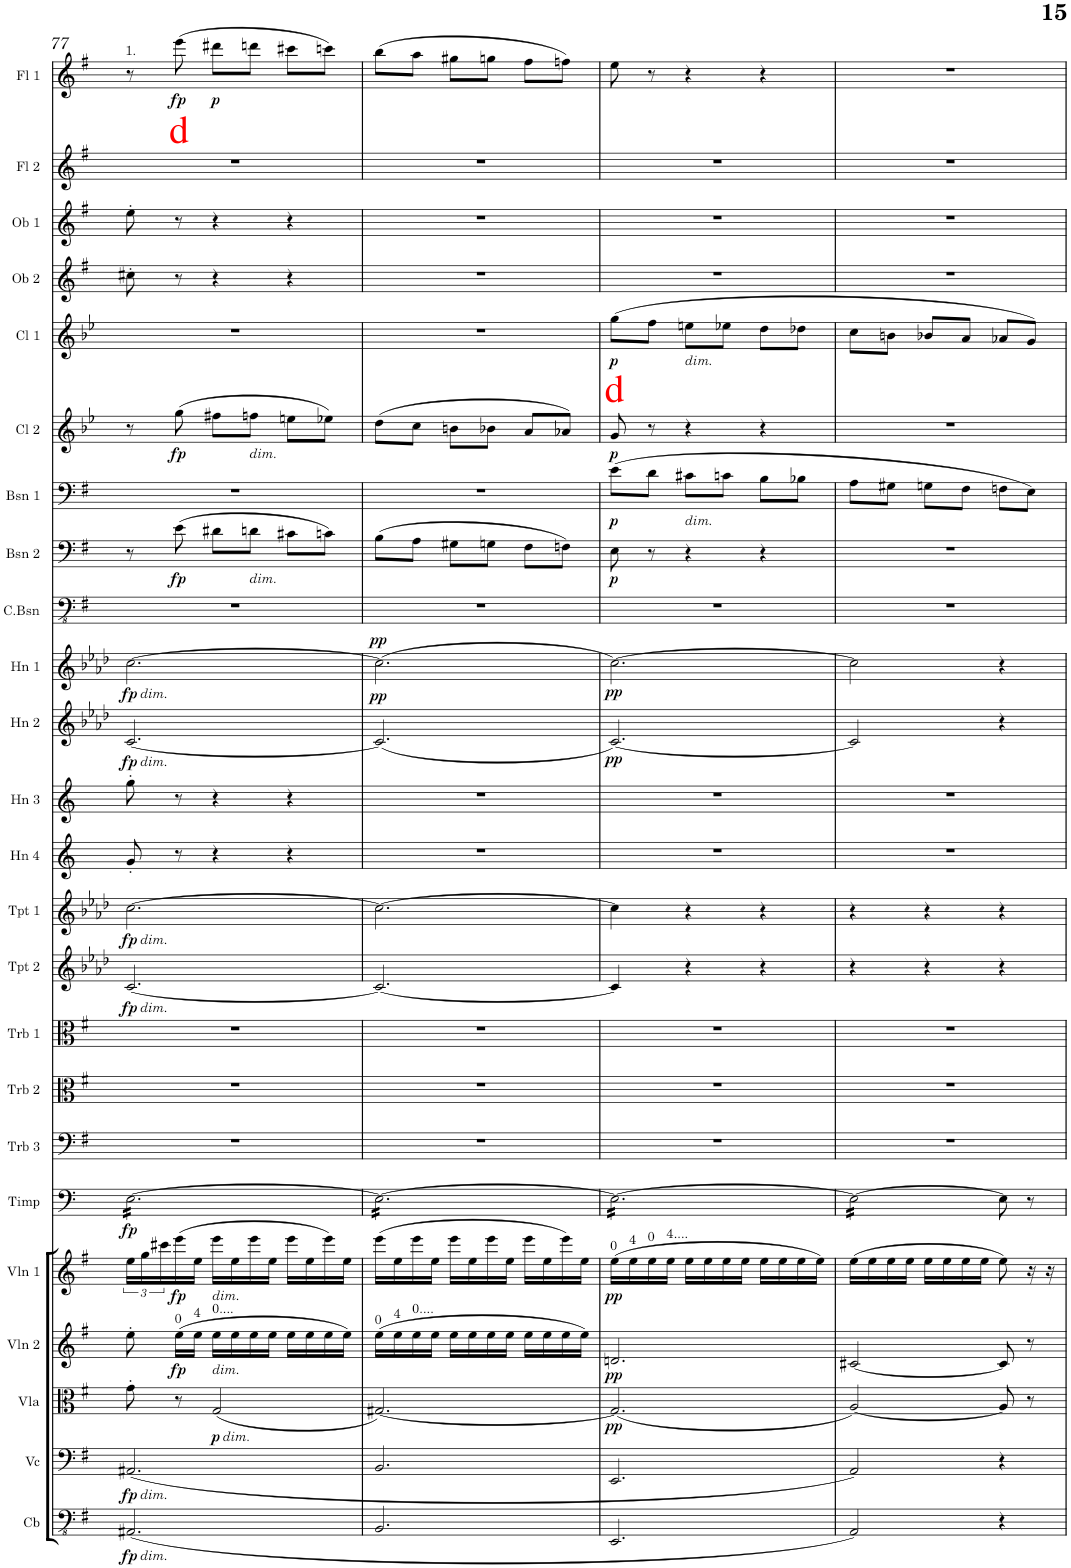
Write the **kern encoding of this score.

**kern	**dynam	**kern	**dynam	**kern	**dynam	**kern	**dynam	**kern	**dynam	**kern	**dynam	**kern	**kern	**kern	**kern	**dynam	**kern	**dynam	**kern	**kern	**kern	**dynam	**kern	**dynam	**kern	**kern	**dynam	**kern	**dynam	**kern	**dynam	**kern	**text	**dynam	**kern	**kern	**kern	**kern	**text	**dynam
*part24	*part24	*part23	*part23	*part22	*part22	*part21	*part21	*part20	*part20	*part19	*part19	*part18	*part17	*part16	*part15	*part15	*part14	*part14	*part13	*part12	*part11	*part11	*part10	*part10	*part9	*part8	*part8	*part7	*part7	*part6	*part6	*part5	*part5	*part5	*part4	*part3	*part2	*part1	*part1	*part1
*staff24	*staff24	*staff23	*staff23	*staff22	*staff22	*staff21	*staff21	*staff20	*staff20	*staff19	*staff19	*staff18	*staff17	*staff16	*staff15	*staff15	*staff14	*staff14	*staff13	*staff12	*staff11	*staff11	*staff10	*staff10	*staff9	*staff8	*staff8	*staff7	*staff7	*staff6	*staff6	*staff5	*staff5	*staff5	*staff4	*staff3	*staff2	*staff1	*staff1	*staff1
*I"Contrabass	*	*I"Violoncello	*	*I"Viola	*	*I"Violin 2	*	*I"Violin 1	*	*I"Timpani	*	*I"Trombone 3	*I"Trombone 2	*I"Trombone 1	*I"E Trumpet 2	*	*I"E Trumpet 1	*	*I"C Horn 4	*I"C Horn 3	*I"E Horn 2	*	*I"E Horn 1	*	*I"Contrabassoon	*I"Bassoon 2	*	*I"Bassoon 1	*	*I"A Clarinet 2	*	*I"A Clarinet 1	*	*	*I"Oboe 2	*I"Oboe 1	*I"Flute 2	*I"Flute 1	*	*
*I'Cb	*	*I'Vc	*	*I'Vla	*	*I'Vln 2	*	*I'Vln 1	*	*I'Timp	*	*I'Trb 3	*I'Trb 2	*I'Trb 1	*I'Tpt 2	*	*I'Tpt 1	*	*I'Hn 4	*I'Hn 3	*I'Hn 2	*	*I'Hn 1	*	*I'C.Bsn	*I'Bsn 2	*	*I'Bsn 1	*	*I'Cl 2	*	*I'Cl 1	*	*	*I'Ob 2	*I'Ob 1	*I'Fl 2	*I'Fl 1	*	*
!!LO:PB:g=z
*clefFv4	*	*clefF4	*	*clefC3	*	*clefG2	*	*clefG2	*	*clefF4	*	*clefF4	*clefC3	*clefC3	*clefG2	*	*clefG2	*	*clefG2	*clefG2	*clefG2	*	*clefG2	*	*clefFv4	*clefF4	*	*clefF4	*	*clefG2	*	*clefG2	*	*	*clefG2	*clefG2	*clefG2	*clefG2	*	*
*	*	*	*	*	*	*	*	*	*	*	*	*	*	*	*Trd-2c-4	*	*Trd-2c-4	*	*Trd7c12	*Trd7c12	*Trd5c8	*	*Trd5c8	*	*	*	*	*	*	*Trd2c3	*	*Trd2c3	*	*	*	*	*	*	*	*
*k[f#]	*	*k[f#]	*	*k[f#]	*	*k[f#]	*	*k[f#]	*	*k[]	*	*k[f#]	*k[f#]	*k[f#]	*k[b-e-a-d-]	*	*k[b-e-a-d-]	*	*k[]	*k[]	*k[b-e-a-d-]	*	*k[b-e-a-d-]	*	*k[f#]	*k[f#]	*	*k[f#]	*	*k[b-e-]	*	*k[b-e-]	*	*	*k[f#]	*k[f#]	*k[f#]	*k[f#]	*	*
*M3/4	*	*M3/4	*	*M3/4	*	*M3/4	*	*M3/4	*	*M3/4	*	*M3/4	*M3/4	*M3/4	*M3/4	*	*M3/4	*	*M3/4	*M3/4	*M3/4	*	*M3/4	*	*M3/4	*M3/4	*	*M3/4	*	*M3/4	*	*M3/4	*	*	*M3/4	*M3/4	*M3/4	*M3/4	*	*
=77	=77	=77	=77	=77	=77	=77	=77	=77	=77	=77	=77	=77	=77	=77	=77	=77	=77	=77	=77	=77	=77	=77	=77	=77	=77	=77	=77	=77	=77	=77	=77	=77	=77	=77	=77	=77	=77	=77	=77	=77
!	!	!	!	!	!	!	!	!	!	!	!	!	!	!	!	!	!	!	!	!	!	!	!	!	!	!	!	!	!	!	!	!	!	!	!	!	!	!LO:TX:a:t=1.	!	!
!	!	!	!	!	!	!	!	!	!	!	!	!	!	!	!	!	!	!	!	!	!	!	!LO:TX:b:i:t=dim.	!	!	!	!	!	!	!	!	!	!	!	!	!	!	!	!	!
!	!	!	!	!	!	!	!	!	!	!	!	!	!	!	!	!	!	!	!	!	!LO:TX:b:i:t=dim.	!	!	!	!	!	!	!	!	!	!	!	!	!	!	!	!	!	!	!
!	!	!	!	!	!	!	!	!	!	!	!	!	!	!	!	!	!LO:TX:b:i:t=dim.	!	!	!	!	!	!	!	!	!	!	!	!	!	!	!	!	!	!	!	!	!	!	!
!	!	!	!	!	!	!	!	!	!	!	!	!	!	!	!LO:TX:b:i:t=dim.	!	!	!	!	!	!	!	!	!	!	!	!	!	!	!	!	!	!	!	!	!	!	!	!	!
!	!	!LO:TX:b:i:t=dim.	!	!	!	!	!	!	!	!	!	!	!	!	!	!	!	!	!	!	!	!	!	!	!	!	!	!	!	!	!	!	!	!	!	!	!	!	!	!
!LO:TX:b:i:t=dim.	!	!	!	!	!	!	!	!	!	!	!	!	!	!	!	!	!	!	!	!	!	!	!	!	!	!	!	!	!	!	!	!	!	!	!	!	!	!	!	!
!	!LO:DY:b	!	!LO:DY:b	!	!	!	!	!	!	!	!LO:DY:b	!	!	!	!	!LO:DY:b	!	!LO:DY:b	!	!	!	!LO:DY:b	!	!LO:DY:b	!	!	!	!	!	!	!	!	!	!	!	!	!	!	!	!
*	*	*	*	*	*	*	*	*	*	*tremolo	*	*	*	*	*	*	*	*	*	*	*	*	*	*	*	*	*	*	*	*	*	*	*	*	*	*	*	*	*	*
(2.AAA#X/	fp	(2.AA#X/	fp	8g'\	.	8ee'\	.	24ee\LL	.	[16E\LL	fp	2.r	2.r	2.r	[2.c/	fp	[2.cc\	fp	8g'/	8gg'\	[2.c/	fp	[2.cc\	fp	2.r	8r	.	2.r	.	8r	.	2.r	.	.	8cc#X'\	8ee'\	2.r	8r	.	.
.	.	.	.	.	.	.	.	24gg\	.	.	.	.	.	.	.	.	.	.	.	.	.	.	.	.	.	.	.	.	.	.	.	.	.	.	.	.	.	.	.	.
.	.	.	.	.	.	.	.	.	.	16E\	.	.	.	.	.	.	.	.	.	.	.	.	.	.	.	.	.	.	.	.	.	.	.	.	.	.	.	.	.	.
.	.	.	.	.	.	.	.	24ccc#X\	.	.	.	.	.	.	.	.	.	.	.	.	.	.	.	.	.	.	.	.	.	.	.	.	.	.	.	.	.	.	.	.
!	!	!	!	!	!	!LO:TX:a:t=0	!	!	!	!	!	!	!	!	!	!	!	!	!	!	!	!	!	!	!	!	!	!	!	!	!	!	!	!	!	!	!	!	!	!
!	!	!	!	!	!	!	!LO:DY:b	!	!LO:DY:b	!	!	!	!	!	!	!	!	!	!	!	!	!	!	!	!	!	!LO:DY:b	!	!	!	!LO:DY:b	!	!	!	!	!	!	!	!LO:LY:b:color=#FF0000	!LO:DY:b
.	.	.	.	8r	.	(16ee\LL	fp	(16eee\	fp	16E\	.	.	.	.	.	.	.	.	8r	8r	.	.	.	.	.	(8e\	fp	.	.	(8gg\	fp	.	.	.	8r	8r	.	(8eee\	d	fp
!	!	!	!	!	!	!LO:TX:a:t=4	!	!	!	!	!	!	!	!	!	!	!	!	!	!	!	!	!	!	!	!	!	!	!	!	!	!	!	!	!	!	!	!	!	!
.	.	.	.	.	.	16ee\JJ	.	16ee\JJ	.	16E\	.	.	.	.	.	.	.	.	.	.	.	.	.	.	.	.	.	.	.	.	.	.	.	.	.	.	.	.	.	.
!	!	!	!	!	!	!	!	!LO:TX:b:i:t=dim.	!	!	!	!	!	!	!	!	!	!	!	!	!	!	!	!	!	!	!	!	!	!	!	!	!	!	!	!	!	!	!	!
!	!	!	!	!	!	!LO:TX:a:t=0....	!	!	!	!	!	!	!	!	!	!	!	!	!	!	!	!	!	!	!	!	!	!	!	!	!	!	!	!	!	!	!	!	!	!
!	!	!	!	!	!	!LO:TX:b:i:t=dim.	!	!	!	!	!	!	!	!	!	!	!	!	!	!	!	!	!	!	!	!	!	!	!	!	!	!	!	!	!	!	!	!	!	!
!	!	!	!	!LO:TX:b:i:t=dim.	!	!	!	!	!	!	!	!	!	!	!	!	!	!	!	!	!	!	!	!	!	!	!	!	!	!	!	!	!	!	!	!	!	!	!	!
!	!	!	!	!	!LO:DY:b	!	!	!	!	!	!	!	!	!	!	!	!	!	!	!	!	!	!	!	!	!	!	!	!	!	!	!	!	!	!	!	!	!	!	!LO:DY:b
.	.	.	.	(2G/	p	16ee\LL	.	16eee\LL	.	16E\	.	.	.	.	.	.	.	.	4r	4r	.	.	.	.	.	8d#X\L	.	.	.	8ff#X\L	.	.	.	.	4r	4r	.	8ddd#X\L	.	p
.	.	.	.	.	.	16ee\	.	16ee\	.	16E\	.	.	.	.	.	.	.	.	.	.	.	.	.	.	.	.	.	.	.	.	.	.	.	.	.	.	.	.	.	.
!	!	!	!	!	!	!	!	!	!	!	!	!	!	!	!	!	!	!	!	!	!	!	!	!	!	!	!	!	!	!LO:TX:b:i:t=dim.	!	!	!	!	!	!	!	!	!	!
!	!	!	!	!	!	!	!	!	!	!	!	!	!	!	!	!	!	!	!	!	!	!	!	!	!	!LO:TX:b:i:t=dim.	!	!	!	!	!	!	!	!	!	!	!	!	!	!
.	.	.	.	.	.	16ee\	.	16eee\	.	16E\	.	.	.	.	.	.	.	.	.	.	.	.	.	.	.	8dn\J	.	.	.	8ffn\J	.	.	.	.	.	.	.	8dddn\J	.	.
.	.	.	.	.	.	16ee\JJ	.	16ee\JJ	.	16E\	.	.	.	.	.	.	.	.	.	.	.	.	.	.	.	.	.	.	.	.	.	.	.	.	.	.	.	.	.	.
.	.	.	.	.	.	16ee\LL	.	16eee\LL	.	16E\	.	.	.	.	.	.	.	.	4r	4r	.	.	.	.	.	8c#X\L	.	.	.	8een\L	.	.	.	.	4r	4r	.	8ccc#X\L	.	.
.	.	.	.	.	.	16ee\	.	16ee\	.	16E\	.	.	.	.	.	.	.	.	.	.	.	.	.	.	.	.	.	.	.	.	.	.	.	.	.	.	.	.	.	.
.	.	.	.	.	.	16ee\	.	16eee\)	.	16E\	.	.	.	.	.	.	.	.	.	.	.	.	.	.	.	8cn\J)	.	.	.	8ee-X\J)	.	.	.	.	.	.	.	8cccn\J)	.	.
.	.	.	.	.	.	16ee\JJ)	.	16ee\JJ	.	16E\JJ	.	.	.	.	.	.	.	.	.	.	.	.	.	.	.	.	.	.	.	.	.	.	.	.	.	.	.	.	.	.
=78	=78	=78	=78	=78	=78	=78	=78	=78	=78	=78	=78	=78	=78	=78	=78	=78	=78	=78	=78	=78	=78	=78	=78	=78	=78	=78	=78	=78	=78	=78	=78	=78	=78	=78	=78	=78	=78	=78	=78	=78
!	!	!	!	!	!	!LO:TX:a:t=0	!	!	!	!	!	!	!	!	!	!	!	!	!	!	!	!	!	!	!	!	!	!	!	!	!	!	!	!	!	!	!	!	!	!
!	!	!	!	!	!	!	!	!	!	!	!	!	!	!	!	!	!	!	!	!	!	!LO:DY:a	!	!LO:DY:a	!	!	!	!	!	!	!	!	!	!	!	!	!	!	!	!
2.BBB/	.	2.BB/	.	[2.G#X/)	.	(16ee\LL	.	(16eee\LL	.	16E\LL	.	2.r	2.r	2.r	2.c/_	.	2.cc\_	.	2.r	2.r	(2.c/]	pp	(2.cc\]	pp	2.r	(8B\L	.	2.r	.	(8dd\L	.	2.r	.	.	2.r	2.r	2.r	(8bb\L	.	.
!	!	!	!	!	!	!LO:TX:a:t=4	!	!	!	!	!	!	!	!	!	!	!	!	!	!	!	!	!	!	!	!	!	!	!	!	!	!	!	!	!	!	!	!	!	!
.	.	.	.	.	.	16ee\	.	16ee\	.	16E\	.	.	.	.	.	.	.	.	.	.	.	.	.	.	.	.	.	.	.	.	.	.	.	.	.	.	.	.	.	.
!	!	!	!	!	!	!LO:TX:a:t=0....	!	!	!	!	!	!	!	!	!	!	!	!	!	!	!	!	!	!	!	!	!	!	!	!	!	!	!	!	!	!	!	!	!	!
.	.	.	.	.	.	16ee\	.	16eee\	.	16E\	.	.	.	.	.	.	.	.	.	.	.	.	.	.	.	8A\J	.	.	.	8cc\J	.	.	.	.	.	.	.	8aa\J	.	.
.	.	.	.	.	.	16ee\JJ	.	16ee\JJ	.	16E\	.	.	.	.	.	.	.	.	.	.	.	.	.	.	.	.	.	.	.	.	.	.	.	.	.	.	.	.	.	.
.	.	.	.	.	.	16ee\LL	.	16eee\LL	.	16E\	.	.	.	.	.	.	.	.	.	.	.	.	.	.	.	8G#X\L	.	.	.	8bn\L	.	.	.	.	.	.	.	8gg#X\L	.	.
.	.	.	.	.	.	16ee\	.	16ee\	.	16E\	.	.	.	.	.	.	.	.	.	.	.	.	.	.	.	.	.	.	.	.	.	.	.	.	.	.	.	.	.	.
.	.	.	.	.	.	16ee\	.	16eee\	.	16E\	.	.	.	.	.	.	.	.	.	.	.	.	.	.	.	8Gn\J	.	.	.	8b-X\J	.	.	.	.	.	.	.	8ggn\J	.	.
.	.	.	.	.	.	16ee\JJ	.	16ee\JJ	.	16E\	.	.	.	.	.	.	.	.	.	.	.	.	.	.	.	.	.	.	.	.	.	.	.	.	.	.	.	.	.	.
.	.	.	.	.	.	16ee\LL	.	16eee\LL	.	16E\	.	.	.	.	.	.	.	.	.	.	.	.	.	.	.	8F#\L	.	.	.	8a/L	.	.	.	.	.	.	.	8ff#\L	.	.
.	.	.	.	.	.	16ee\	.	16ee\	.	16E\	.	.	.	.	.	.	.	.	.	.	.	.	.	.	.	.	.	.	.	.	.	.	.	.	.	.	.	.	.	.
.	.	.	.	.	.	16ee\	.	16eee\)	.	16E\	.	.	.	.	.	.	.	.	.	.	.	.	.	.	.	8Fn\J)	.	.	.	8a-X/J)	.	.	.	.	.	.	.	8ffn\J)	.	.
.	.	.	.	.	.	16ee\JJ)	.	16ee\JJ	.	16E\JJ	.	.	.	.	.	.	.	.	.	.	.	.	.	.	.	.	.	.	.	.	.	.	.	.	.	.	.	.	.	.
=79	=79	=79	=79	=79	=79	=79	=79	=79	=79	=79	=79	=79	=79	=79	=79	=79	=79	=79	=79	=79	=79	=79	=79	=79	=79	=79	=79	=79	=79	=79	=79	=79	=79	=79	=79	=79	=79	=79	=79	=79
!	!	!	!	!	!	!	!	!LO:TX:a:t=0	!	!	!	!	!	!	!	!	!	!	!	!	!	!	!	!	!	!	!	!	!	!	!	!	!	!	!	!	!	!	!	!
!	!	!	!	!	!LO:DY:b	!	!LO:DY:b	!	!LO:DY:b	!	!	!	!	!	!	!	!	!	!	!	!	!LO:DY:b	!	!LO:DY:b	!	!	!LO:DY:b	!	!LO:DY:b	!	!LO:DY:b	!	!LO:LY:b:color=#FF0000	!LO:DY:b	!	!	!	!	!	!
2.EEE/	.	2.EE/	.	(2.G#/]	pp	2.dn/	pp	(16ee\LL	pp	16E\LL	.	2.r	2.r	2.r	4c/]	.	4cc\]	.	2.r	2.r	[2.c/)	pp	[2.cc\)	pp	2.r	8E\	p	(8e\L	p	8g/	p	(8gg\L	d	p	2.r	2.r	2.r	8ee\	.	.
!	!	!	!	!	!	!	!	!LO:TX:a:t=4	!	!	!	!	!	!	!	!	!	!	!	!	!	!	!	!	!	!	!	!	!	!	!	!	!	!	!	!	!	!	!	!
.	.	.	.	.	.	.	.	16ee\	.	16E\	.	.	.	.	.	.	.	.	.	.	.	.	.	.	.	.	.	.	.	.	.	.	.	.	.	.	.	.	.	.
!	!	!	!	!	!	!	!	!LO:TX:a:t=0	!	!	!	!	!	!	!	!	!	!	!	!	!	!	!	!	!	!	!	!	!	!	!	!	!	!	!	!	!	!	!	!
.	.	.	.	.	.	.	.	16ee\	.	16E\	.	.	.	.	.	.	.	.	.	.	.	.	.	.	.	8r	.	8d\J	.	8r	.	8ff\J	.	.	.	.	.	8r	.	.
!	!	!	!	!	!	!	!	!LO:TX:a:t=4....	!	!	!	!	!	!	!	!	!	!	!	!	!	!	!	!	!	!	!	!	!	!	!	!	!	!	!	!	!	!	!	!
.	.	.	.	.	.	.	.	16ee\JJ	.	16E\	.	.	.	.	.	.	.	.	.	.	.	.	.	.	.	.	.	.	.	.	.	.	.	.	.	.	.	.	.	.
!	!	!	!	!	!	!	!	!	!	!	!	!	!	!	!	!	!	!	!	!	!	!	!	!	!	!	!	!	!	!	!	!LO:TX:b:i:t=dim.	!	!	!	!	!	!	!	!
!	!	!	!	!	!	!	!	!	!	!	!	!	!	!	!	!	!	!	!	!	!	!	!	!	!	!	!	!LO:TX:b:i:t=dim.	!	!	!	!	!	!	!	!	!	!	!	!
.	.	.	.	.	.	.	.	16ee\LL	.	16E\	.	.	.	.	4r	.	4r	.	.	.	.	.	.	.	.	4r	.	8c#X\L	.	4r	.	8een\L	.	.	.	.	.	4r	.	.
.	.	.	.	.	.	.	.	16ee\	.	16E\	.	.	.	.	.	.	.	.	.	.	.	.	.	.	.	.	.	.	.	.	.	.	.	.	.	.	.	.	.	.
.	.	.	.	.	.	.	.	16ee\	.	16E\	.	.	.	.	.	.	.	.	.	.	.	.	.	.	.	.	.	8cn\J	.	.	.	8ee-X\J	.	.	.	.	.	.	.	.
.	.	.	.	.	.	.	.	16ee\JJ	.	16E\	.	.	.	.	.	.	.	.	.	.	.	.	.	.	.	.	.	.	.	.	.	.	.	.	.	.	.	.	.	.
.	.	.	.	.	.	.	.	16ee\LL	.	16E\	.	.	.	.	4r	.	4r	.	.	.	.	.	.	.	.	4r	.	8B\L	.	4r	.	8dd\L	.	.	.	.	.	4r	.	.
.	.	.	.	.	.	.	.	16ee\	.	16E\	.	.	.	.	.	.	.	.	.	.	.	.	.	.	.	.	.	.	.	.	.	.	.	.	.	.	.	.	.	.
.	.	.	.	.	.	.	.	16ee\	.	16E\	.	.	.	.	.	.	.	.	.	.	.	.	.	.	.	.	.	8B-X\J	.	.	.	8dd-X\J	.	.	.	.	.	.	.	.
.	.	.	.	.	.	.	.	16ee\JJ)	.	16E\JJ	.	.	.	.	.	.	.	.	.	.	.	.	.	.	.	.	.	.	.	.	.	.	.	.	.	.	.	.	.	.
=80	=80	=80	=80	=80	=80	=80	=80	=80	=80	=80	=80	=80	=80	=80	=80	=80	=80	=80	=80	=80	=80	=80	=80	=80	=80	=80	=80	=80	=80	=80	=80	=80	=80	=80	=80	=80	=80	=80	=80	=80
2AAA/)	.	2AA/)	.	[2A/)	.	[2c#X/	.	(16ee\LL	.	16E\LL	.	2.r	2.r	2.r	4r	.	4r	.	2.r	2.r	2c/]	.	2cc\]	.	2.r	2.r	.	8A\L	.	2.r	.	8cc\L	.	.	2.r	2.r	2.r	2.r	.	.
.	.	.	.	.	.	.	.	16ee\	.	16E\	.	.	.	.	.	.	.	.	.	.	.	.	.	.	.	.	.	.	.	.	.	.	.	.	.	.	.	.	.	.
.	.	.	.	.	.	.	.	16ee\	.	16E\	.	.	.	.	.	.	.	.	.	.	.	.	.	.	.	.	.	8G#X\J	.	.	.	8bn\J	.	.	.	.	.	.	.	.
.	.	.	.	.	.	.	.	16ee\JJ	.	16E\	.	.	.	.	.	.	.	.	.	.	.	.	.	.	.	.	.	.	.	.	.	.	.	.	.	.	.	.	.	.
.	.	.	.	.	.	.	.	16ee\LL	.	16E\	.	.	.	.	4r	.	4r	.	.	.	.	.	.	.	.	.	.	8Gn\L	.	.	.	8b-X/L	.	.	.	.	.	.	.	.
.	.	.	.	.	.	.	.	16ee\	.	16E\	.	.	.	.	.	.	.	.	.	.	.	.	.	.	.	.	.	.	.	.	.	.	.	.	.	.	.	.	.	.
.	.	.	.	.	.	.	.	16ee\	.	16E\	.	.	.	.	.	.	.	.	.	.	.	.	.	.	.	.	.	8F#\J	.	.	.	8a/J	.	.	.	.	.	.	.	.
.	.	.	.	.	.	.	.	16ee\JJ	.	16E\JJ	.	.	.	.	.	.	.	.	.	.	.	.	.	.	.	.	.	.	.	.	.	.	.	.	.	.	.	.	.	.
*	*	*	*	*	*	*	*	*	*	*Xtremolo	*	*	*	*	*	*	*	*	*	*	*	*	*	*	*	*	*	*	*	*	*	*	*	*	*	*	*	*	*	*
4r	.	4r	.	8A/]	.	8c#/]	.	8ee\)	.	8E\]	.	.	.	.	4r	.	4r	.	.	.	4r	.	4r	.	.	.	.	8Fn\L	.	.	.	8a-X/L	.	.	.	.	.	.	.	.
.	.	.	.	8r	.	8r	.	16r	.	8r	.	.	.	.	.	.	.	.	.	.	.	.	.	.	.	.	.	8E\J)	.	.	.	8g/J)	.	.	.	.	.	.	.	.
.	.	.	.	.	.	.	.	16r	.	.	.	.	.	.	.	.	.	.	.	.	.	.	.	.	.	.	.	.	.	.	.	.	.	.	.	.	.	.	.	.
=	=	=	=	=	=	=	=	=	=	=	=	=	=	=	=	=	=	=	=	=	=	=	=	=	=	=	=	=	=	=	=	=	=	=	=	=	=	=	=	=
*-	*-	*-	*-	*-	*-	*-	*-	*-	*-	*-	*-	*-	*-	*-	*-	*-	*-	*-	*-	*-	*-	*-	*-	*-	*-	*-	*-	*-	*-	*-	*-	*-	*-	*-	*-	*-	*-	*-	*-	*-
